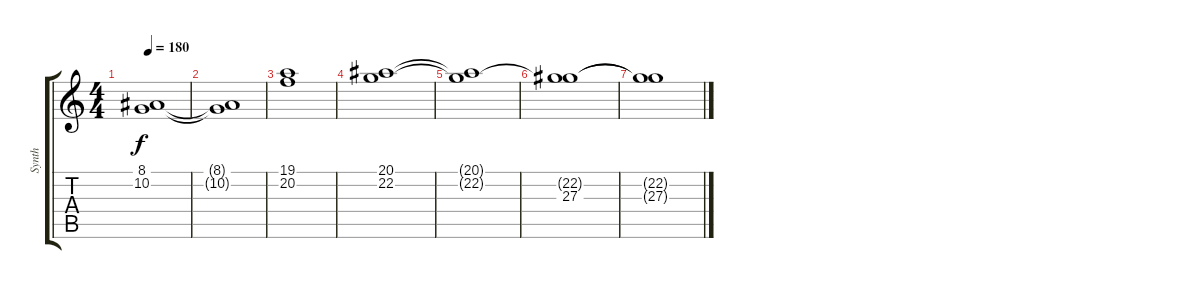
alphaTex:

\track ("Synth" "Synth") {instrument orchestrahit}
\staff {score tabs}
\tuning (D4 A3 F3 C3 G2 D2) {hide}
\ts (4 4)
\tempo 180
\clef g2
\ks c
(8.1 10.2).1{dy f} |
(8.1{t} 10.2{t}).1 |
(19.1 20.2).1 |
(20.1 22.2).1 |
(20.1{t} 22.2{t}).1 |
(22.2{t} 27.3).1 |
(22.2{t} 27.3{t}).1
